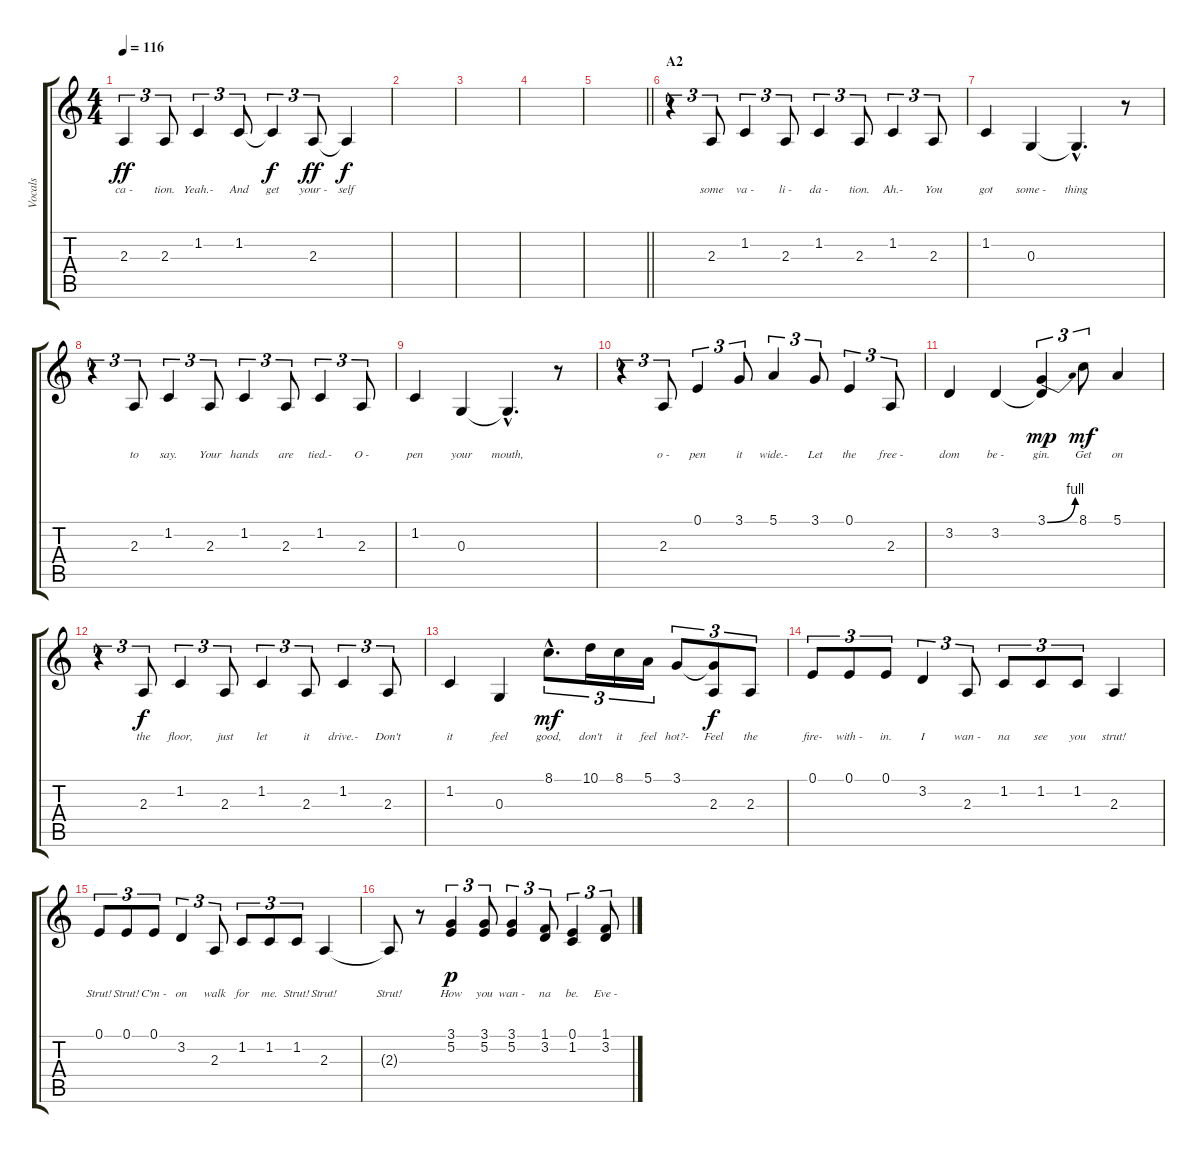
\track ("Vocals" "Vocals") {instrument tenorsax}
\staff {score tabs}
\tuning (E4 B3 G3 D3 A2 E2) {hide}
\ts (4 4)
\tempo 116
\clef g2
\ks aminor
2.3.4{tu (3 2) lyrics (0 "ca -") lyrics (1 "") lyrics (2 "") lyrics (3 "") lyrics (4 "") dy ff} 2.3.8{tu (3 2) lyrics (0 "tion.") lyrics (1 "") lyrics (2 "") lyrics (3 "") lyrics (4 "")} 1.2.4{tu (3 2) lyrics (0 "Yeah.-") lyrics (1 "") lyrics (2 "") lyrics (3 "") lyrics (4 "")} 1.2.8{tu (3 2) lyrics (0 "And") lyrics (1 "") lyrics (2 "") lyrics (3 "") lyrics (4 "")} 1.2{t}.4{tu (3 2) lyrics (0 "get") lyrics (1 "") lyrics (2 "") lyrics (3 "") lyrics (4 "") dy f} 2.3.8{tu (3 2) lyrics (0 "your -") lyrics (1 "") lyrics (2 "") lyrics (3 "") lyrics (4 "") dy ff} 2.3{t}.4{lyrics (0 "self") lyrics (1 "") lyrics (2 "") lyrics (3 "") lyrics (4 "") dy f} |
|
|
|
\barLineRight lightlight
|
\section ("" "A2")
r.4{tu (3 2)} 2.3.8{tu (3 2) lyrics (0 "some") lyrics (1 "") lyrics (2 "") lyrics (3 "") lyrics (4 "")} 1.2.4{tu (3 2) lyrics (0 "va -") lyrics (1 "") lyrics (2 "") lyrics (3 "") lyrics (4 "")} 2.3.8{tu (3 2) lyrics (0 "li -") lyrics (1 "") lyrics (2 "") lyrics (3 "") lyrics (4 "")} 1.2.4{tu (3 2) lyrics (0 "da -") lyrics (1 "") lyrics (2 "") lyrics (3 "") lyrics (4 "")} 2.3.8{tu (3 2) lyrics (0 "tion.") lyrics (1 "") lyrics (2 "") lyrics (3 "") lyrics (4 "")} 1.2.4{tu (3 2) lyrics (0 "Ah.-") lyrics (1 "") lyrics (2 "") lyrics (3 "") lyrics (4 "")} 2.3.8{tu (3 2) lyrics (0 "You") lyrics (1 "") lyrics (2 "") lyrics (3 "") lyrics (4 "")} |
1.2.4{lyrics (0 "got") lyrics (1 "") lyrics (2 "") lyrics (3 "") lyrics (4 "")} 0.3.4{lyrics (0 "some -") lyrics (1 "") lyrics (2 "") lyrics (3 "") lyrics (4 "")} 0.3{hac t}.4{d lyrics (0 "thing") lyrics (1 "") lyrics (2 "") lyrics (3 "") lyrics (4 "")} r.8 |
r.4{tu (3 2)} 2.3.8{tu (3 2) lyrics (0 "to") lyrics (1 "") lyrics (2 "") lyrics (3 "") lyrics (4 "")} 1.2.4{tu (3 2) lyrics (0 "say.") lyrics (1 "") lyrics (2 "") lyrics (3 "") lyrics (4 "")} 2.3.8{tu (3 2) lyrics (0 "Your") lyrics (1 "") lyrics (2 "") lyrics (3 "") lyrics (4 "")} 1.2.4{tu (3 2) lyrics (0 "hands") lyrics (1 "") lyrics (2 "") lyrics (3 "") lyrics (4 "")} 2.3.8{tu (3 2) lyrics (0 "are") lyrics (1 "") lyrics (2 "") lyrics (3 "") lyrics (4 "")} 1.2.4{tu (3 2) lyrics (0 "tied.-") lyrics (1 "") lyrics (2 "") lyrics (3 "") lyrics (4 "")} 2.3.8{tu (3 2) lyrics (0 "O -") lyrics (1 "") lyrics (2 "") lyrics (3 "") lyrics (4 "")} |
1.2.4{lyrics (0 "pen") lyrics (1 "") lyrics (2 "") lyrics (3 "") lyrics (4 "")} 0.3.4{lyrics (0 "your") lyrics (1 "") lyrics (2 "") lyrics (3 "") lyrics (4 "")} 0.3{hac t}.4{d lyrics (0 "mouth,") lyrics (1 "") lyrics (2 "") lyrics (3 "") lyrics (4 "")} r.8 |
r.4{tu (3 2)} 2.3.8{tu (3 2) lyrics (0 "o -") lyrics (1 "") lyrics (2 "") lyrics (3 "") lyrics (4 "")} 0.1.4{tu (3 2) lyrics (0 "pen") lyrics (1 "") lyrics (2 "") lyrics (3 "") lyrics (4 "")} 3.1.8{tu (3 2) lyrics (0 "it") lyrics (1 "") lyrics (2 "") lyrics (3 "") lyrics (4 "")} 5.1.4{tu (3 2) lyrics (0 "wide.-") lyrics (1 "") lyrics (2 "") lyrics (3 "") lyrics (4 "")} 3.1.8{tu (3 2) lyrics (0 "Let") lyrics (1 "") lyrics (2 "") lyrics (3 "") lyrics (4 "")} 0.1.4{tu (3 2) lyrics (0 "the") lyrics (1 "") lyrics (2 "") lyrics (3 "") lyrics (4 "")} 2.3.8{tu (3 2) lyrics (0 "free -") lyrics (1 "") lyrics (2 "") lyrics (3 "") lyrics (4 "")} |
3.2.4{lyrics (0 "dom") lyrics (1 "") lyrics (2 "") lyrics (3 "") lyrics (4 "")} 3.2.4{lyrics (0 "be -") lyrics (1 "") lyrics (2 "") lyrics (3 "") lyrics (4 "")} (3.1{be (bend 0 0 60 4)} 3.2{t}).4{tu (3 2) lyrics (0 "gin.") lyrics (1 "") lyrics (2 "") lyrics (3 "") lyrics (4 "") dy mp} 8.1.8{tu (3 2) lyrics (0 "Get") lyrics (1 "") lyrics (2 "") lyrics (3 "") lyrics (4 "") dy mf} 5.1.4{lyrics (0 "on") lyrics (1 "") lyrics (2 "") lyrics (3 "") lyrics (4 "")} |
r.4{tu (3 2)} 2.3.8{tu (3 2) lyrics (0 "the") lyrics (1 "") lyrics (2 "") lyrics (3 "") lyrics (4 "") dy f} 1.2.4{tu (3 2) lyrics (0 "floor,") lyrics (1 "") lyrics (2 "") lyrics (3 "") lyrics (4 "")} 2.3.8{tu (3 2) lyrics (0 "just") lyrics (1 "") lyrics (2 "") lyrics (3 "") lyrics (4 "")} 1.2.4{tu (3 2) lyrics (0 "let") lyrics (1 "") lyrics (2 "") lyrics (3 "") lyrics (4 "")} 2.3.8{tu (3 2) lyrics (0 "it") lyrics (1 "") lyrics (2 "") lyrics (3 "") lyrics (4 "")} 1.2.4{tu (3 2) lyrics (0 "drive.-") lyrics (1 "") lyrics (2 "") lyrics (3 "") lyrics (4 "")} 2.3.8{tu (3 2) lyrics (0 "Don't") lyrics (1 "") lyrics (2 "") lyrics (3 "") lyrics (4 "")} |
1.2.4{lyrics (0 "it") lyrics (1 "") lyrics (2 "") lyrics (3 "") lyrics (4 "")} 0.3.4{lyrics (0 "feel") lyrics (1 "") lyrics (2 "") lyrics (3 "") lyrics (4 "")} 8.1{hac}.8{d tu (3 2) lyrics (0 "good,") lyrics (1 "") lyrics (2 "") lyrics (3 "") lyrics (4 "") dy mf} 10.1.16{tu (3 2) lyrics (0 "don't") lyrics (1 "") lyrics (2 "") lyrics (3 "") lyrics (4 "")} 8.1.16{tu (3 2) lyrics (0 "it") lyrics (1 "") lyrics (2 "") lyrics (3 "") lyrics (4 "")} 5.1.16{tu (3 2) lyrics (0 "feel") lyrics (1 "") lyrics (2 "") lyrics (3 "") lyrics (4 "")} 3.1.8{tu (3 2) lyrics (0 "hot?-") lyrics (1 "") lyrics (2 "") lyrics (3 "") lyrics (4 "")} (3.1{t} 2.3).8{tu (3 2) lyrics (0 "Feel") lyrics (1 "") lyrics (2 "") lyrics (3 "") lyrics (4 "") dy f} 2.3.8{tu (3 2) lyrics (0 "the") lyrics (1 "") lyrics (2 "") lyrics (3 "") lyrics (4 "")} |
0.1.8{tu (3 2) lyrics (0 "fire-") lyrics (1 "") lyrics (2 "") lyrics (3 "") lyrics (4 "")} 0.1.8{tu (3 2) lyrics (0 "with -") lyrics (1 "") lyrics (2 "") lyrics (3 "") lyrics (4 "")} 0.1.8{tu (3 2) lyrics (0 "in.") lyrics (1 "") lyrics (2 "") lyrics (3 "") lyrics (4 "")} 3.2.4{tu (3 2) lyrics (0 "I") lyrics (1 "") lyrics (2 "") lyrics (3 "") lyrics (4 "")} 2.3.8{tu (3 2) lyrics (0 "wan -") lyrics (1 "") lyrics (2 "") lyrics (3 "") lyrics (4 "")} 1.2.8{tu (3 2) lyrics (0 "na") lyrics (1 "") lyrics (2 "") lyrics (3 "") lyrics (4 "")} 1.2.8{tu (3 2) lyrics (0 "see") lyrics (1 "") lyrics (2 "") lyrics (3 "") lyrics (4 "")} 1.2.8{tu (3 2) lyrics (0 "you") lyrics (1 "") lyrics (2 "") lyrics (3 "") lyrics (4 "")} 2.3.4{lyrics (0 "strut!") lyrics (1 "") lyrics (2 "") lyrics (3 "") lyrics (4 "")} |
0.1.8{tu (3 2) lyrics (0 "Strut!") lyrics (1 "") lyrics (2 "") lyrics (3 "") lyrics (4 "")} 0.1.8{tu (3 2) lyrics (0 "Strut!") lyrics (1 "") lyrics (2 "") lyrics (3 "") lyrics (4 "")} 0.1.8{tu (3 2) lyrics (0 "C'm -") lyrics (1 "") lyrics (2 "") lyrics (3 "") lyrics (4 "")} 3.2.4{tu (3 2) lyrics (0 "on") lyrics (1 "") lyrics (2 "") lyrics (3 "") lyrics (4 "")} 2.3.8{tu (3 2) lyrics (0 "walk") lyrics (1 "") lyrics (2 "") lyrics (3 "") lyrics (4 "")} 1.2.8{tu (3 2) lyrics (0 "for") lyrics (1 "") lyrics (2 "") lyrics (3 "") lyrics (4 "")} 1.2.8{tu (3 2) lyrics (0 "me.") lyrics (1 "") lyrics (2 "") lyrics (3 "") lyrics (4 "")} 1.2.8{tu (3 2) lyrics (0 "Strut!") lyrics (1 "") lyrics (2 "") lyrics (3 "") lyrics (4 "")} 2.3.4{lyrics (0 "Strut!") lyrics (1 "") lyrics (2 "") lyrics (3 "") lyrics (4 "")} |
2.3{t}.8{lyrics (0 "Strut!") lyrics (1 "") lyrics (2 "") lyrics (3 "") lyrics (4 "")} r.8 (3.1 5.2).4{tu (3 2) lyrics (0 "How") lyrics (1 "") lyrics (2 "") lyrics (3 "") lyrics (4 "") dy p} (3.1 5.2).8{tu (3 2) lyrics (0 "you") lyrics (1 "") lyrics (2 "") lyrics (3 "") lyrics (4 "")} (3.1 5.2).4{tu (3 2) lyrics (0 "wan -") lyrics (1 "") lyrics (2 "") lyrics (3 "") lyrics (4 "")} (1.1 3.2).8{tu (3 2) lyrics (0 "na") lyrics (1 "") lyrics (2 "") lyrics (3 "") lyrics (4 "")} (0.1 1.2).4{tu (3 2) lyrics (0 "be.") lyrics (1 "") lyrics (2 "") lyrics (3 "") lyrics (4 "")} (1.1 3.2).8{tu (3 2) lyrics (0 "Eve -") lyrics (1 "") lyrics (2 "") lyrics (3 "") lyrics (4 "")}
